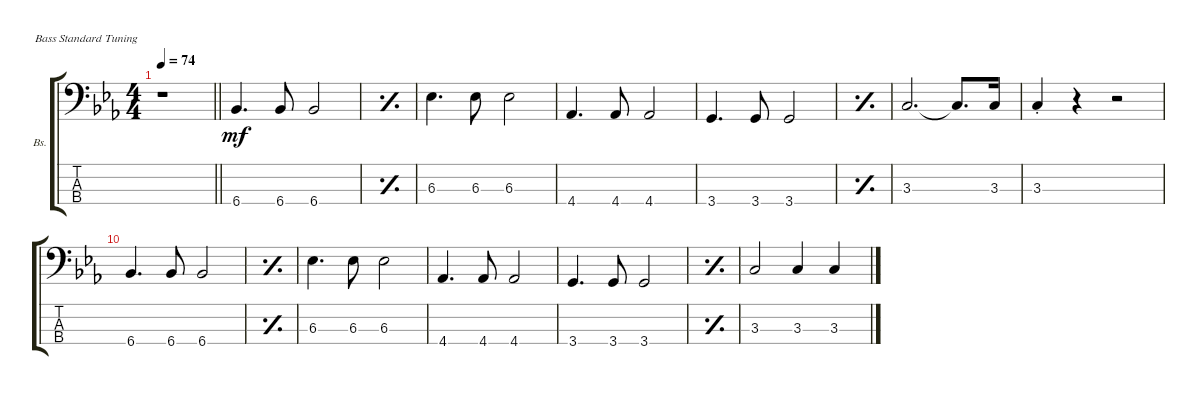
\bracketExtendMode groupsimilarinstruments
\firstSystemTrackNameOrientation horizontal
\otherSystemsTrackNameOrientation horizontal
\defaultBarNumberDisplay FirstOfSystem
\track ("Bass" "Bs.") {multiBarRest instrument electricbassfinger}
\staff {score tabs}
\tuning (G2 D2 A1 E1)
\ts (4 4)
\beaming (8 2 2 2 2)
\tempo 74
\clef f4
\barLineRight lightlight
\ks eb
r.1{dy mf instrument electricbassfinger} |
6.4.4{d} 6.4.8 6.4.2 |
\simile simple
|
\simile none
6.3.4{d} 6.3.8 6.3.2 |
4.4.4{d} 4.4.8 4.4.2 |
3.4.4{d} 3.4.8 3.4.2 |
\simile simple
|
\simile none
3.3.2{d} 3.3{t}.8{d} 3.3.16 |
3.3{st}.4 r.4 r.2 |
6.4.4{d} 6.4.8 6.4.2 |
\simile simple
|
\simile none
6.3.4{d} 6.3.8 6.3.2 |
4.4.4{d} 4.4.8 4.4.2 |
3.4.4{d} 3.4.8 3.4.2 |
\simile simple
|
\simile none
3.3.2 3.3.4 3.3.4
